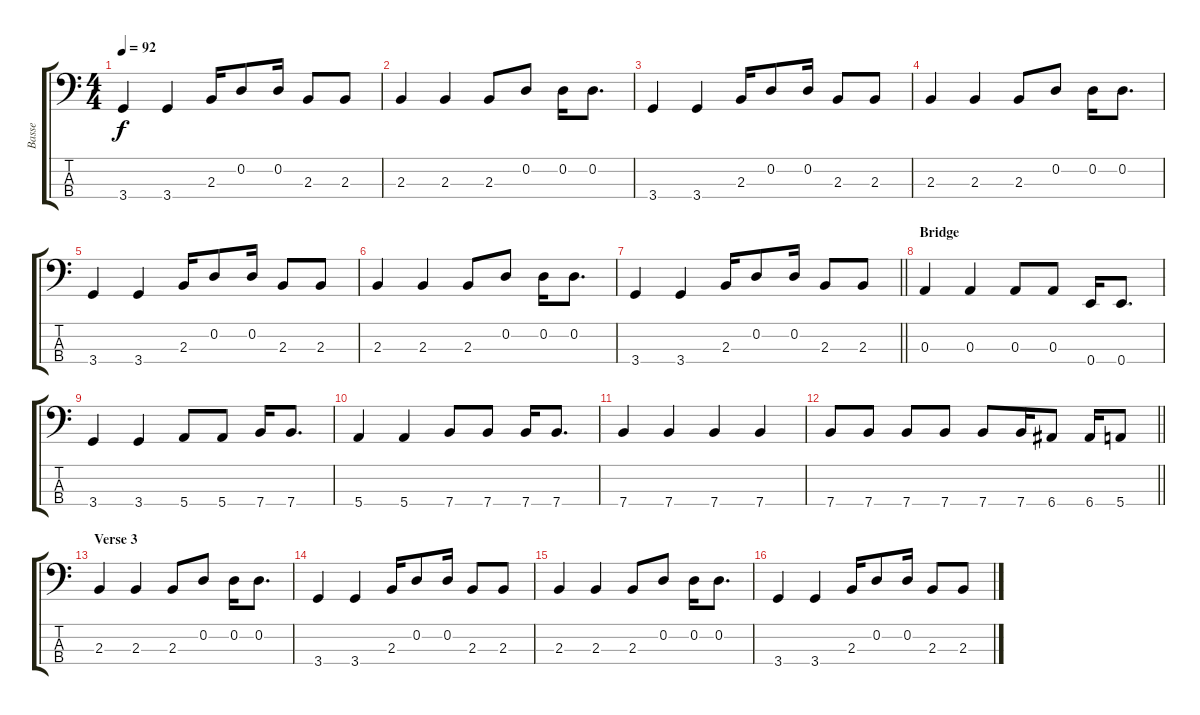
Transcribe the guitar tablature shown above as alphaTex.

\track ("Basse" "Basse") {instrument electricbassfinger}
\staff {score tabs}
\tuning (G2 D2 A1 E1) {hide}
\ts (4 4)
\tempo 92
\clef f4
\ks c
3.4.4{dy f} 3.4.4 2.3.16 0.2.8 0.2.16 2.3.8 2.3.8 |
2.3.4 2.3.4 2.3.8 0.2.8 0.2.16 0.2.8{d} |
3.4.4 3.4.4 2.3.16 0.2.8 0.2.16 2.3.8 2.3.8 |
2.3.4 2.3.4 2.3.8 0.2.8 0.2.16 0.2.8{d} |
3.4.4 3.4.4 2.3.16 0.2.8 0.2.16 2.3.8 2.3.8 |
2.3.4 2.3.4 2.3.8 0.2.8 0.2.16 0.2.8{d} |
\barLineRight lightlight
3.4.4 3.4.4 2.3.16 0.2.8 0.2.16 2.3.8 2.3.8 |
\section ("" "Bridge")
0.3.4 0.3.4 0.3.8 0.3.8 0.4.16 0.4.8{d} |
3.4.4 3.4.4 5.4.8 5.4.8 7.4.16 7.4.8{d} |
5.4.4 5.4.4 7.4.8 7.4.8 7.4.16 7.4.8{d} |
7.4.4 7.4.4 7.4.4 7.4.4 |
\barLineRight lightlight
7.4.8 7.4.8 7.4.8 7.4.8 7.4.8 7.4.16 6.4.8 6.4.16 5.4.8 |
\section ("" "Verse 3")
2.3.4 2.3.4 2.3.8 0.2.8 0.2.16 0.2.8{d} |
3.4.4 3.4.4 2.3.16 0.2.8 0.2.16 2.3.8 2.3.8 |
2.3.4 2.3.4 2.3.8 0.2.8 0.2.16 0.2.8{d} |
3.4.4 3.4.4 2.3.16 0.2.8 0.2.16 2.3.8 2.3.8
